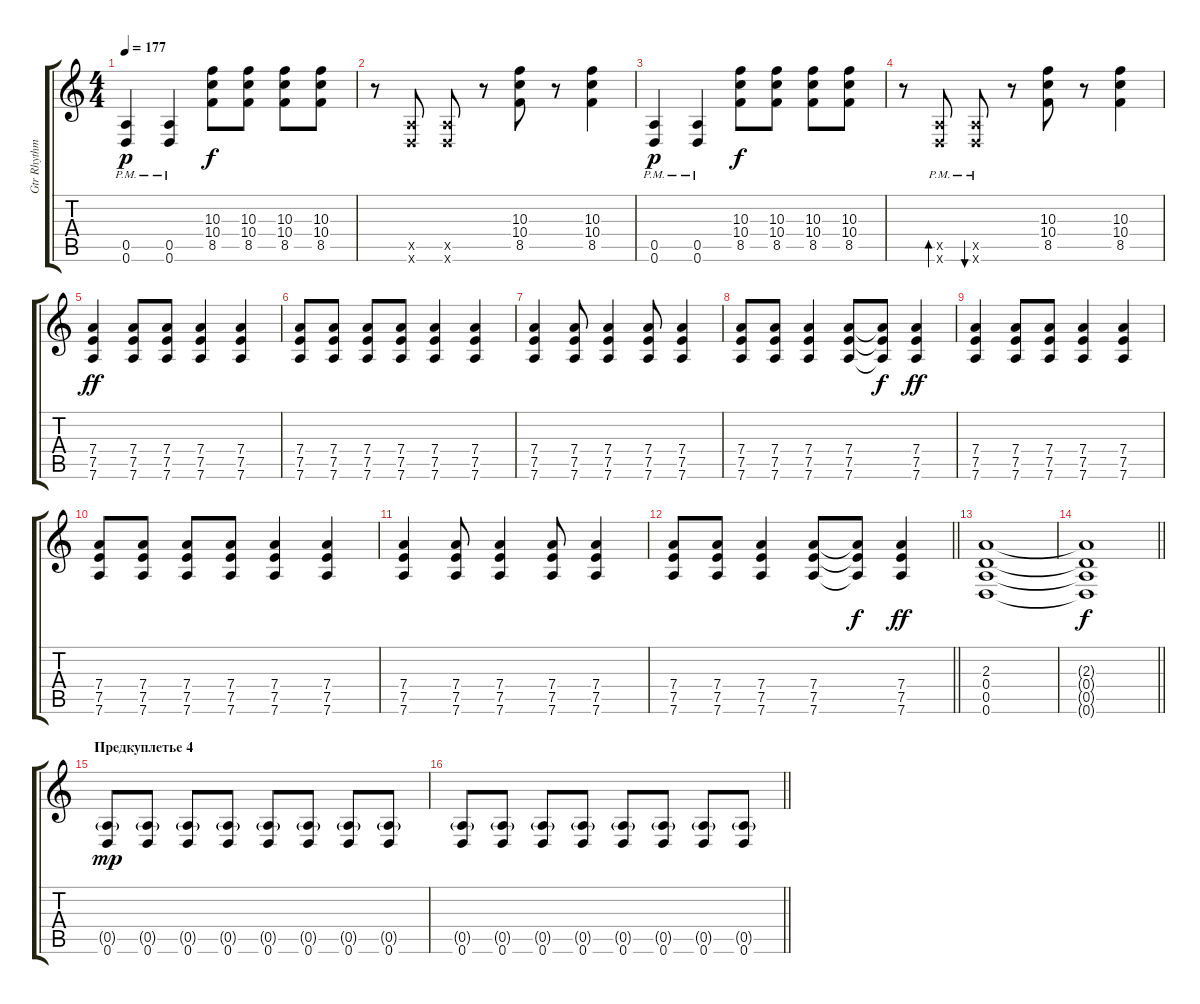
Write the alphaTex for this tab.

\track ("Gtr Rhythm" "Gtr Rhythm") {instrument overdrivenguitar}
\staff {score tabs}
\tuning (E4 B3 G3 D3 A2 D2) {hide}
\ts (4 4)
\tempo 177
\clef g2
\ks c
(0.5{pm} 0.6{pm}).4{dy p} (0.5{pm} 0.6{pm}).4 (10.3 10.4 8.5).8{dy f} (10.3 10.4 8.5).8 (10.3 10.4 8.5).8 (10.3 10.4 8.5).8 |
r.8 (0.5{x} 0.6{x}).8 (0.5{x} 0.6{x}).8 r.8 (10.3 10.4 8.5).8 r.8 (10.3 10.4 8.5).4 |
(0.5{pm} 0.6{pm}).4{dy p} (0.5{pm} 0.6{pm}).4 (10.3 10.4 8.5).8{dy f} (10.3 10.4 8.5).8 (10.3 10.4 8.5).8 (10.3 10.4 8.5).8 |
r.8 (0.5{pm x} 0.6{pm x}).8{bd 60} (0.5{pm x} 0.6{pm x}).8{bu 240} r.8 (10.3 10.4 8.5).8 r.8 (10.3 10.4 8.5).4 |
(7.4 7.5 7.6).4{dy ff} (7.4 7.5 7.6).8 (7.4 7.5 7.6).8 (7.4 7.5 7.6).4 (7.4 7.5 7.6).4 |
(7.4 7.5 7.6).8 (7.4 7.5 7.6).8 (7.4 7.5 7.6).8 (7.4 7.5 7.6).8 (7.4 7.5 7.6).4 (7.4 7.5 7.6).4 |
(7.4 7.5 7.6).4 (7.4 7.5 7.6).8 (7.4 7.5 7.6).4 (7.4 7.5 7.6).8 (7.4 7.5 7.6).4 |
(7.4 7.5 7.6).8 (7.4 7.5 7.6).8 (7.4 7.5 7.6).4 (7.4 7.5 7.6).8 (7.4{t} 7.5{t} 7.6{t}).8{dy f} (7.4 7.5 7.6).4{dy ff} |
(7.4 7.5 7.6).4 (7.4 7.5 7.6).8 (7.4 7.5 7.6).8 (7.4 7.5 7.6).4 (7.4 7.5 7.6).4 |
(7.4 7.5 7.6).8 (7.4 7.5 7.6).8 (7.4 7.5 7.6).8 (7.4 7.5 7.6).8 (7.4 7.5 7.6).4 (7.4 7.5 7.6).4 |
(7.4 7.5 7.6).4 (7.4 7.5 7.6).8 (7.4 7.5 7.6).4 (7.4 7.5 7.6).8 (7.4 7.5 7.6).4 |
\barLineRight lightlight
(7.4 7.5 7.6).8 (7.4 7.5 7.6).8 (7.4 7.5 7.6).4 (7.4 7.5 7.6).8 (7.4{t} 7.5{t} 7.6{t}).8{dy f} (7.4 7.5 7.6).4{dy ff} |
(2.3 0.4 0.5 0.6).1 |
\barLineRight lightlight
(2.3{t} 0.4{t} 0.5{t} 0.6{t}).1{dy f} |
\section ("" "Предкуплетье 4")
(0.5{g} 0.6).8{dy mp} (0.5{g} 0.6).8 (0.5{g} 0.6).8 (0.5{g} 0.6).8 (0.5{g} 0.6).8 (0.5{g} 0.6).8 (0.5{g} 0.6).8 (0.5{g} 0.6).8 |
\barLineRight lightlight
(0.5{g} 0.6).8 (0.5{g} 0.6).8 (0.5{g} 0.6).8 (0.5{g} 0.6).8 (0.5{g} 0.6).8 (0.5{g} 0.6).8 (0.5{g} 0.6).8 (0.5{g} 0.6).8
